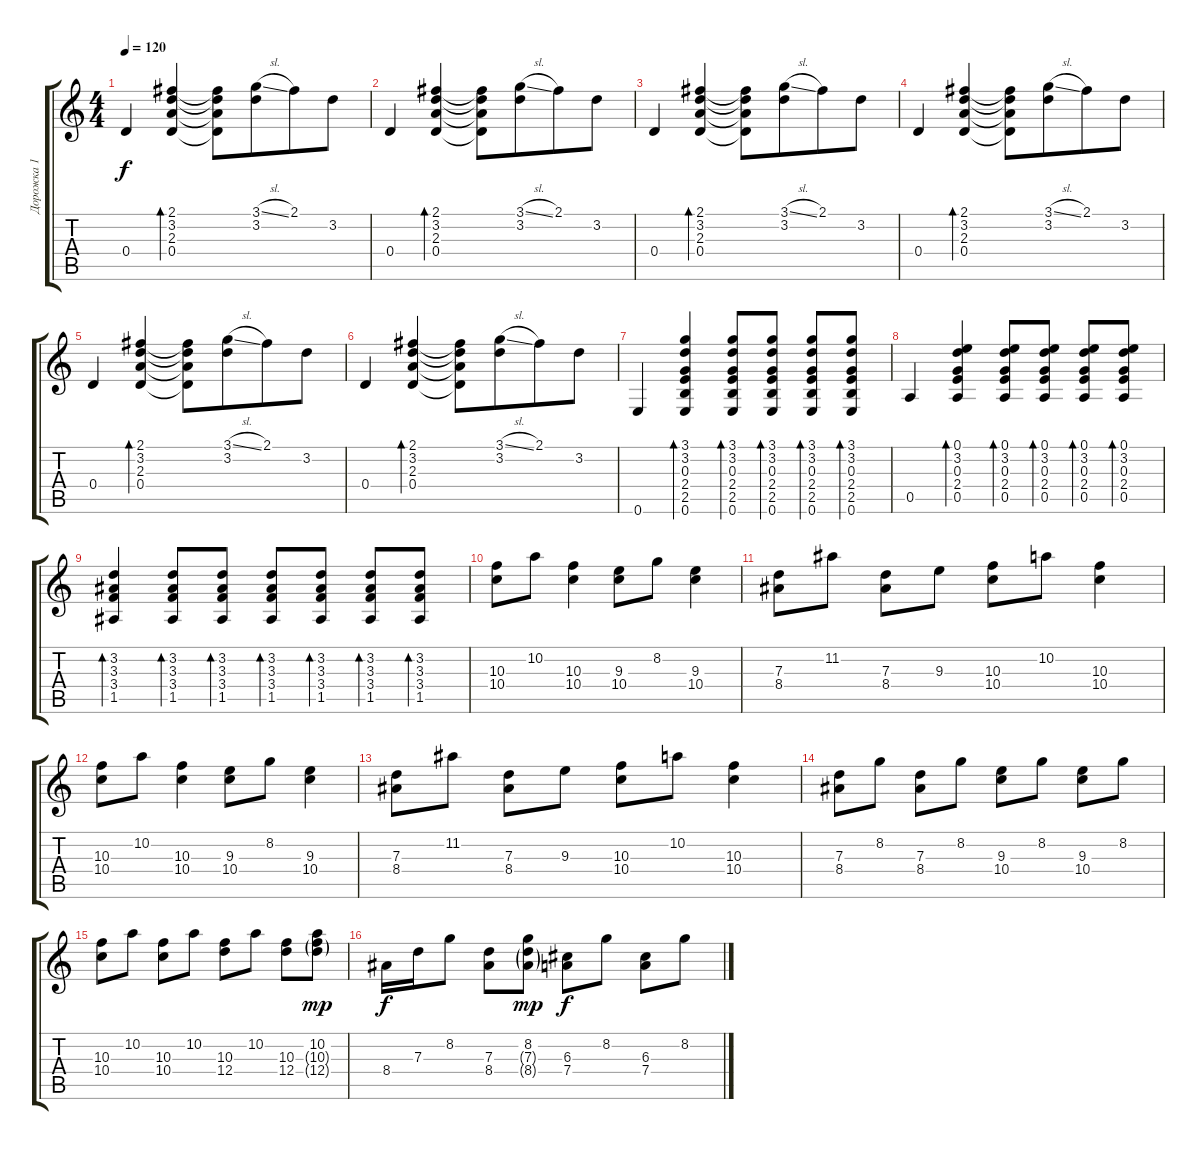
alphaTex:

\track ("Дорожка 1" "Дорожка 1") {instrument electricguitarclean}
\staff {score tabs}
\tuning (E4 B3 G3 D3 A2 E2) {hide}
\ts (4 4)
\tempo 120
\clef g2
\ks c
0.4.4{dy f} (2.1 3.2 2.3 0.4).4{bd 120} (2.1{t} 3.2{t} 2.3{t} 0.4{t}).8 (3.1{sl} 3.2).8{beam merge} 2.1.8 3.2.8 |
0.4.4 (2.1 3.2 2.3 0.4).4{bd 120} (2.1{t} 3.2{t} 2.3{t} 0.4{t}).8 (3.1{sl} 3.2).8{beam merge} 2.1.8 3.2.8 |
0.4.4 (2.1 3.2 2.3 0.4).4{bd 120} (2.1{t} 3.2{t} 2.3{t} 0.4{t}).8 (3.1{sl} 3.2).8{beam merge} 2.1.8 3.2.8 |
0.4.4 (2.1 3.2 2.3 0.4).4{bd 120} (2.1{t} 3.2{t} 2.3{t} 0.4{t}).8 (3.1{sl} 3.2).8{beam merge} 2.1.8 3.2.8 |
0.4.4 (2.1 3.2 2.3 0.4).4{bd 120} (2.1{t} 3.2{t} 2.3{t} 0.4{t}).8 (3.1{sl} 3.2).8{beam merge} 2.1.8 3.2.8 |
0.4.4 (2.1 3.2 2.3 0.4).4{bd 120} (2.1{t} 3.2{t} 2.3{t} 0.4{t}).8 (3.1{sl} 3.2).8{beam merge} 2.1.8 3.2.8 |
0.6.4 (3.1 3.2 0.3 2.4 2.5 0.6).4{bd 60} (3.1 3.2 0.3 2.4 2.5 0.6).8{bd 60} (3.1 3.2 0.3 2.4 2.5 0.6).8{bd 60} (3.1 3.2 0.3 2.4 2.5 0.6).8{bd 60} (3.1 3.2 0.3 2.4 2.5 0.6).8{bd 60} |
0.5.4 (0.1 3.2 0.3 2.4 0.5).4{bd 60} (0.1 3.2 0.3 2.4 0.5).8{bd 60} (0.1 3.2 0.3 2.4 0.5).8{bd 60} (0.1 3.2 0.3 2.4 0.5).8{bd 60} (0.1 3.2 0.3 2.4 0.5).8{bd 60} |
(3.2 3.3 3.4 1.5).4{bd 60} (3.2 3.3 3.4 1.5).8{bd 60} (3.2 3.3 3.4 1.5).8{bd 60} (3.2 3.3 3.4 1.5).8{bd 60} (3.2 3.3 3.4 1.5).8{bd 60} (3.2 3.3 3.4 1.5).8{bd 60} (3.2 3.3 3.4 1.5).8{bd 60} |
(10.3 10.4).8 10.2.8 (10.3 10.4).4 (9.3 10.4).8 8.2.8 (9.3 10.4).4 |
(7.3 8.4).8 11.2.8 (7.3 8.4).8 9.3.8 (10.3 10.4).8 10.2.8 (10.3 10.4).4 |
(10.3 10.4).8 10.2.8 (10.3 10.4).4 (9.3 10.4).8 8.2.8 (9.3 10.4).4 |
(7.3 8.4).8 11.2.8 (7.3 8.4).8 9.3.8 (10.3 10.4).8 10.2.8 (10.3 10.4).4 |
(7.3 8.4).8 8.2.8 (7.3 8.4).8 8.2.8 (9.3 10.4).8 8.2.8 (9.3 10.4).8 8.2.8 |
(10.3 10.4).8 10.2.8 (10.3 10.4).8 10.2.8 (10.3 12.4).8 10.2.8 (10.3 12.4).8 (10.2 10.3{g} 12.4{g}).8{dy mp} |
8.4.16{dy f} 7.3.16 8.2.8 (7.3 8.4).8 (8.2 7.3{g} 8.4{g}).8{dy mp} (6.3 7.4).8{dy f} 8.2.8 (6.3 7.4).8 8.2.8
